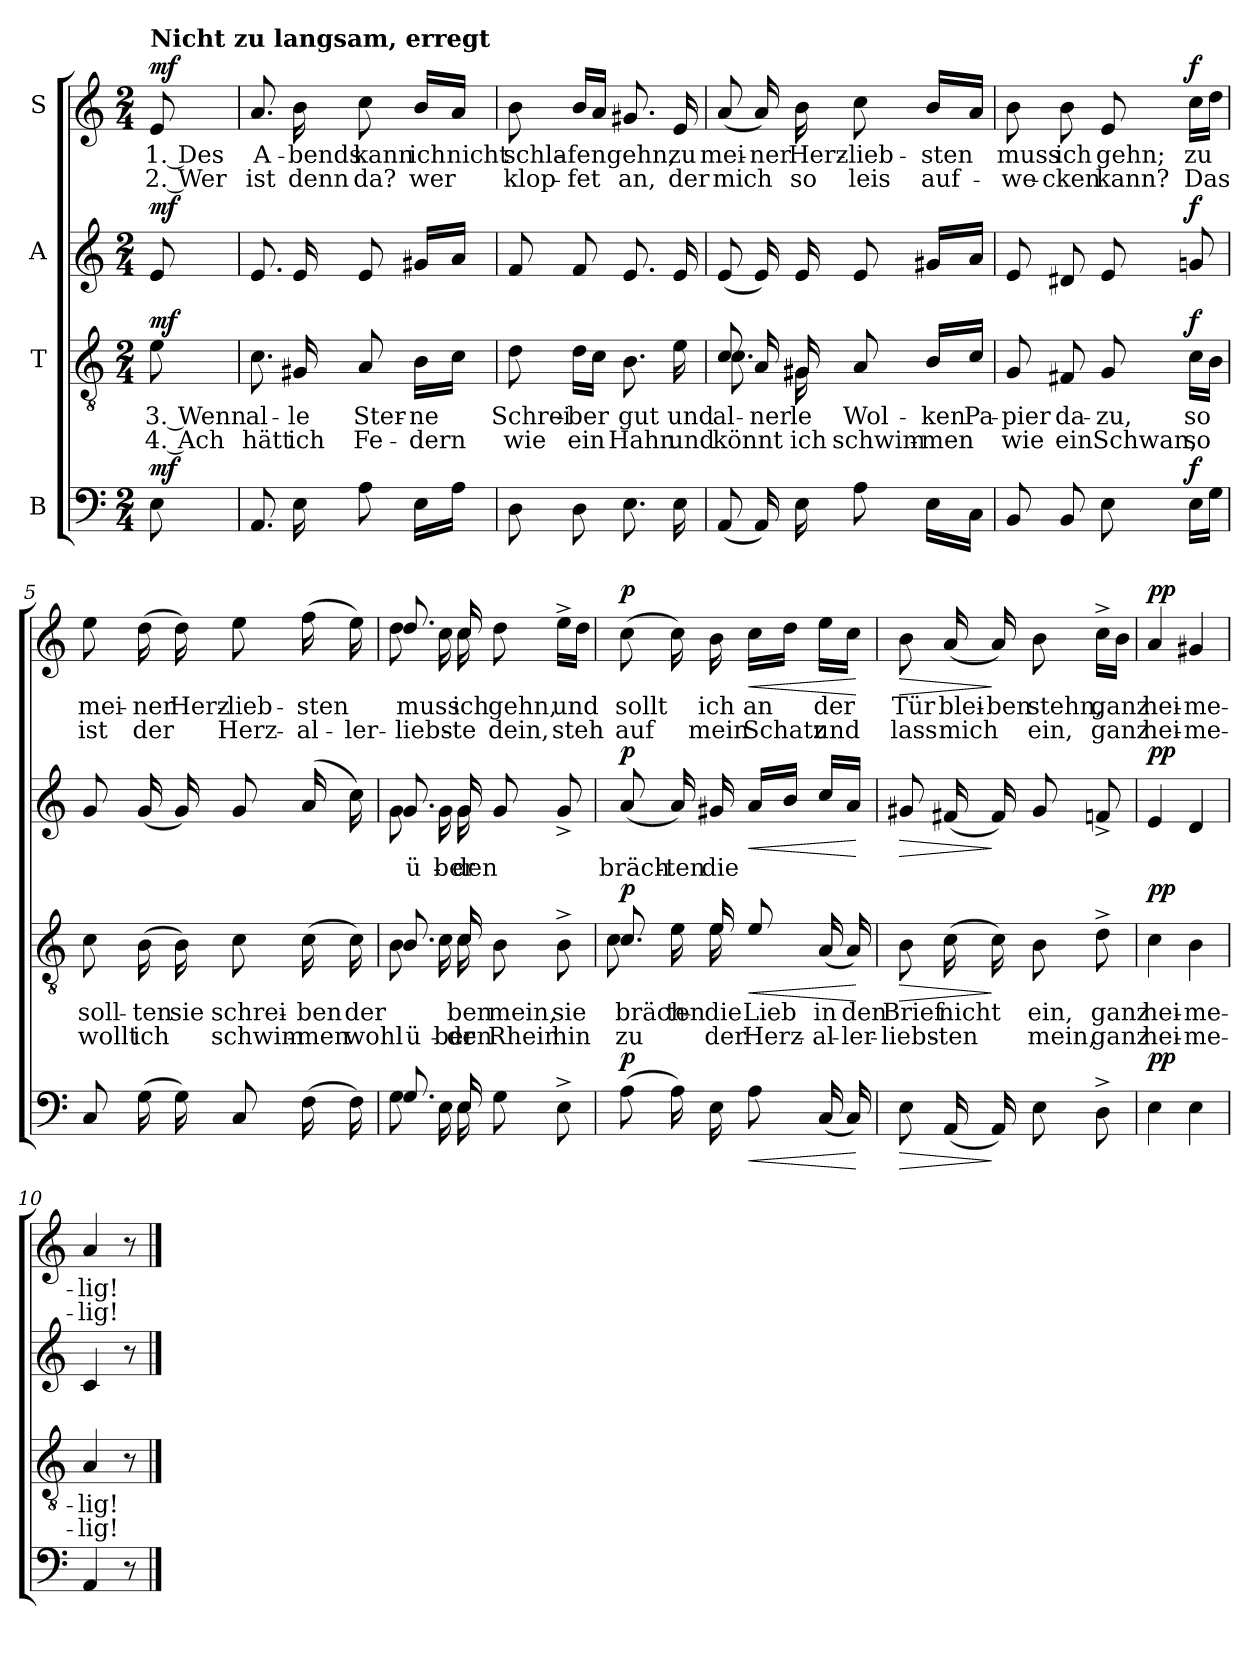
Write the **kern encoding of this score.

**kern	**dynam	**kern	**text	**text	**dynam	**kern	**text	**dynam	**kern	**text	**text	**dynam
*part4	*part4	*part3	*part3	*part3	*part3	*part2	*part2	*part2	*part1	*part1	*part1	*part1
*staff4	*staff4	*staff3	*staff3	*staff3	*staff3	*staff2	*staff2	*staff2	*staff1	*staff1	*staff1	*staff1
*I"B	*	*I"T	*	*	*	*I"A	*	*	*I"S	*	*	*
*clefF4	*	*clefGv2	*	*	*	*clefG2	*	*	*clefG2	*	*	*
*k[]	*	*k[]	*	*	*	*k[]	*	*	*k[]	*	*	*
*M2/4	*	*M2/4	*	*	*	*M2/4	*	*	*M2/4	*	*	*
=1	=1	=1	=1	=1	=1	=1	=1	=1	=1	=1	=1	=1
!	!	!	!	!	!	!	!	!	!LO:TX:a:B:t=Nicht zu langsam, erregt	!	!	!
!	!LO:DY:a	!	!	!	!LO:DY:a	!	!	!LO:DY:a	!	!	!	!LO:DY:a
8E\	mf	8e\	3. Wenn	4. Ach	mf	8e/	.	mf	8e/	1. Des	2. Wer	mf
=1X1	=1X1	=1X1	=1X1	=1X1	=1X1	=1X1	=1X1	=1X1	=1X1	=1X1	=1X1	=1X1
8.AA/	.	8.c\	al-	hätt	.	8.e/	.	.	8.a/	A-	ist	.
16E\	.	16G#X/	-le	ich	.	16e/	.	.	16b\	-bends	denn	.
8A\	.	8A/	Ster-	Fe-	.	8e/	.	.	8cc\	kann	da?	.
16E\LL	.	16B\LL	-ne	-dern	.	16g#X/LL	.	.	16b/LL	ich	wer	.
16A\JJ	.	16c\JJ	.	.	.	16a/JJ	.	.	16a/JJ	nicht	.	.
=2	=2	=2	=2	=2	=2	=2	=2	=2	=2	=2	=2	=2
8D\	.	8d\	Schrei-	wie	.	8f/	.	.	8b\	schla-	klop-	.
8D\	.	16d\LL	-ber	ein	.	8f/	.	.	16b/LL	-fen	-fet	.
.	.	16c\JJ	.	.	.	.	.	.	16a/JJ	.	.	.
8.E\	.	8.B\	gut	Hahn	.	8.e/	.	.	8.g#X/	gehn,	an,	.
16E\	.	16e\	und	und	.	16e/	.	.	16e/	zu	der	.
=3	=3	=3	=3	=3	=3	=3	=3	=3	=3	=3	=3	=3
*	*	*^	*	*	*	*	*	*	*	*	*	*
(8AA/	.	8c/	8.c\	al-	könnt	.	(8e/	.	.	(8a/	mei-	mich	.
16AA/)	.	16A/	.	-ner	.	.	16e/)	.	.	16a/)	-ner	.	.
16E\	.	16G#X/	16G#\	-le	ich	.	16e/	.	.	16b\	Herz-	so	.
8A\	.	8A/	4ryy	Wol-	schwim-	.	8e/	.	.	8cc\	-lieb-	leis	.
16E\LL	.	16B/LL	.	-ken	-men	.	16g#X/LL	.	.	16b/LL	-sten	auf-	.
16C\JJ	.	16c/JJ	.	Pa-	.	.	16a/JJ	.	.	16a/JJ	.	.	.
*	*	*v	*v	*	*	*	*	*	*	*	*	*	*
!!LO:LB:g=z
=4	=4	=4	=4	=4	=4	=4	=4	=4	=4	=4	=4	=4
8BB/	.	8G/	-pier	wie	.	8e/	.	.	8b\	muss	-we-	.
8BB/	.	8F#X/	da-	ein	.	8d#X/	.	.	8b\	ich	-cken	.
8E\	.	8G/	-zu,	Schwan,	.	8e/	.	.	8e/	gehn;	kann?	.
!	!LO:DY:a	!	!	!	!LO:DY:a	!	!	!LO:DY:a	!	!	!	!LO:DY:a
16E\LL	f	16c\LL	so	so	f	8gn/	.	f	16cc\LL	zu	Das	f
16G\JJ	.	16B\JJ	.	.	.	.	.	.	16dd\JJ	.	.	.
=5	=5	=5	=5	=5	=5	=5	=5	=5	=5	=5	=5	=5
8C/	.	8c\	soll-	wollt	.	8g/	.	.	8ee\	mei-	ist	.
(16G\	.	(16B\	-ten	ich	.	(16g/	.	.	(16dd\	-ner	der	.
16G\)	.	16B\)	sie	.	.	16g/)	.	.	16dd\)	Herz-	.	.
8C/	.	8c\	schrei-	schwim-	.	8g/	.	.	8ee\	-lieb-	Herz-	.
(16F\	.	(16c\	-ben	-men	.	(16a/	.	.	(16ff\	-sten	-al-	.
16F\)	.	16c\)	der	wohl	.	16cc\)	.	.	16ee\)	.	-ler-	.
=6	=6	=6	=6	=6	=6	=6	=6	=6	=6	=6	=6	=6
*^	*	*^	*	*	*	*^	*	*	*^	*	*	*
8.G/	8G\	.	8.B/	8B\	.	ü-	.	8.g/	8g\	ü-	.	8.dd/	8dd\	muss	-liebs-	.
.	16E\	.	.	16c\	.	-ber	.	.	16g\	-ber	.	.	16cc\	.	.	.
16E/	16E\	.	16c/	16c\	-ben	den	.	16g/	16g\	den	.	16cc/	16cc\	ich	-te	.
8G\	4ryy	.	8B\	4ryy	mein,	-Rhein	.	8g/	4ryy	.	.	8dd\	4ryy	gehn,	dein,	.
8E^\	.	.	8B^\	.	sie	hin	.	8g^/	.	.	.	16ee^\LL	.	und	steh	.
.	.	.	.	.	.	.	.	.	.	.	.	16dd\JJ	.	.	.	.
*	*	*	*	*	*	*	*	*v	*v	*	*	*	*	*	*	*
*v	*v	*	*	*	*	*	*	*	*	*	*v	*v	*	*	*
!!LO:LB:g=z
=7	=7	=7	=7	=7	=7	=7	=7	=7	=7	=7	=7	=7	=7
!	!LO:DY:a	!	!	!	!	!LO:DY:a	!	!	!LO:DY:a	!	!	!	!LO:DY:a
(8A\	p	8.c/	8c\	bräch-	zu	p	(8a/	bräch-	p	(8cc\	sollt	auf	p
16A\)	.	.	16e\	-ten	.	.	16a/)	-ten	.	16cc\)	.	.	.
16E\	.	16e/	16e\	die	der	.	16g#X/	die	.	16b\	ich	mein	.
!	!LO:HP:b	!	!	!	!	!LO:HP:b	!	!	!LO:HP:b	!	!	!	!LO:HP:b
8A\	<	8e/	4ryy	Lieb	Herz-	<	16a/LL	.	<	16cc\LL	an	Schatz	<
.	.	.	.	.	.	.	16b/JJ	.	.	16dd\JJ	.	.	.
(16C/	.	(16A/	.	in	-al-	.	16cc/LL	.	.	16ee\LL	der	und	.
16C/)	.	16A/)	.	den	-ler-	.	16a/JJ	.	.	16cc\JJ	.	.	.
*	*	*v	*v	*	*	*	*	*	*	*	*	*	*
.	[	.	.	.	[	.	.	[	.	.	.	[
=8	=8	=8	=8	=8	=8	=8	=8	=8	=8	=8	=8	=8
!	!LO:HP:b	!	!	!	!LO:HP:b	!	!	!LO:HP:b	!	!	!	!LO:HP:b
8E\	>	8B\	Brief	-liebs-	>	8g#X/	.	>	8b\	Tür	lass	>
(16AA/	.	(16c\	nicht	-ten	.	(16f#X/	.	.	(16a/	blei-	mich	.
16AA/)	]	16c\)	.	.	]	16f#/)	.	]	16a/)	-ben	.	]
8E\	.	8B\	ein,	mein,	.	8g#/	.	.	8b\	stehn,	ein,	.
8D^\	.	8d^\	ganz	ganz	.	8fn^/	.	.	16cc^\LL	ganz	ganz	.
.	.	.	.	.	.	.	.	.	16b\JJ	.	.	.
=9	=9	=9	=9	=9	=9	=9	=9	=9	=9	=9	=9	=9
!	!LO:DY:a	!	!	!	!LO:DY:a	!	!	!LO:DY:a	!	!	!	!LO:DY:a
4E\	pp	4c\	hei-	hei-	pp	4e/	.	pp	4a/	hei-	hei-	pp
4E\	.	4B\	-me-	-me-	.	4d/	.	.	4g#X/	-me-	-me-	.
=10	=10	=10	=10	=10	=10	=10	=10	=10	=10	=10	=10	=10
4AA/	.	4A/	-lig!	-lig!	.	4c/	.	.	4a/	-lig!	-lig!	.
8r	.	8r	.	.	.	8r	.	.	8r	.	.	.
==	==	==	==	==	==	==	==	==	==	==	==	==
*-	*-	*-	*-	*-	*-	*-	*-	*-	*-	*-	*-	*-
